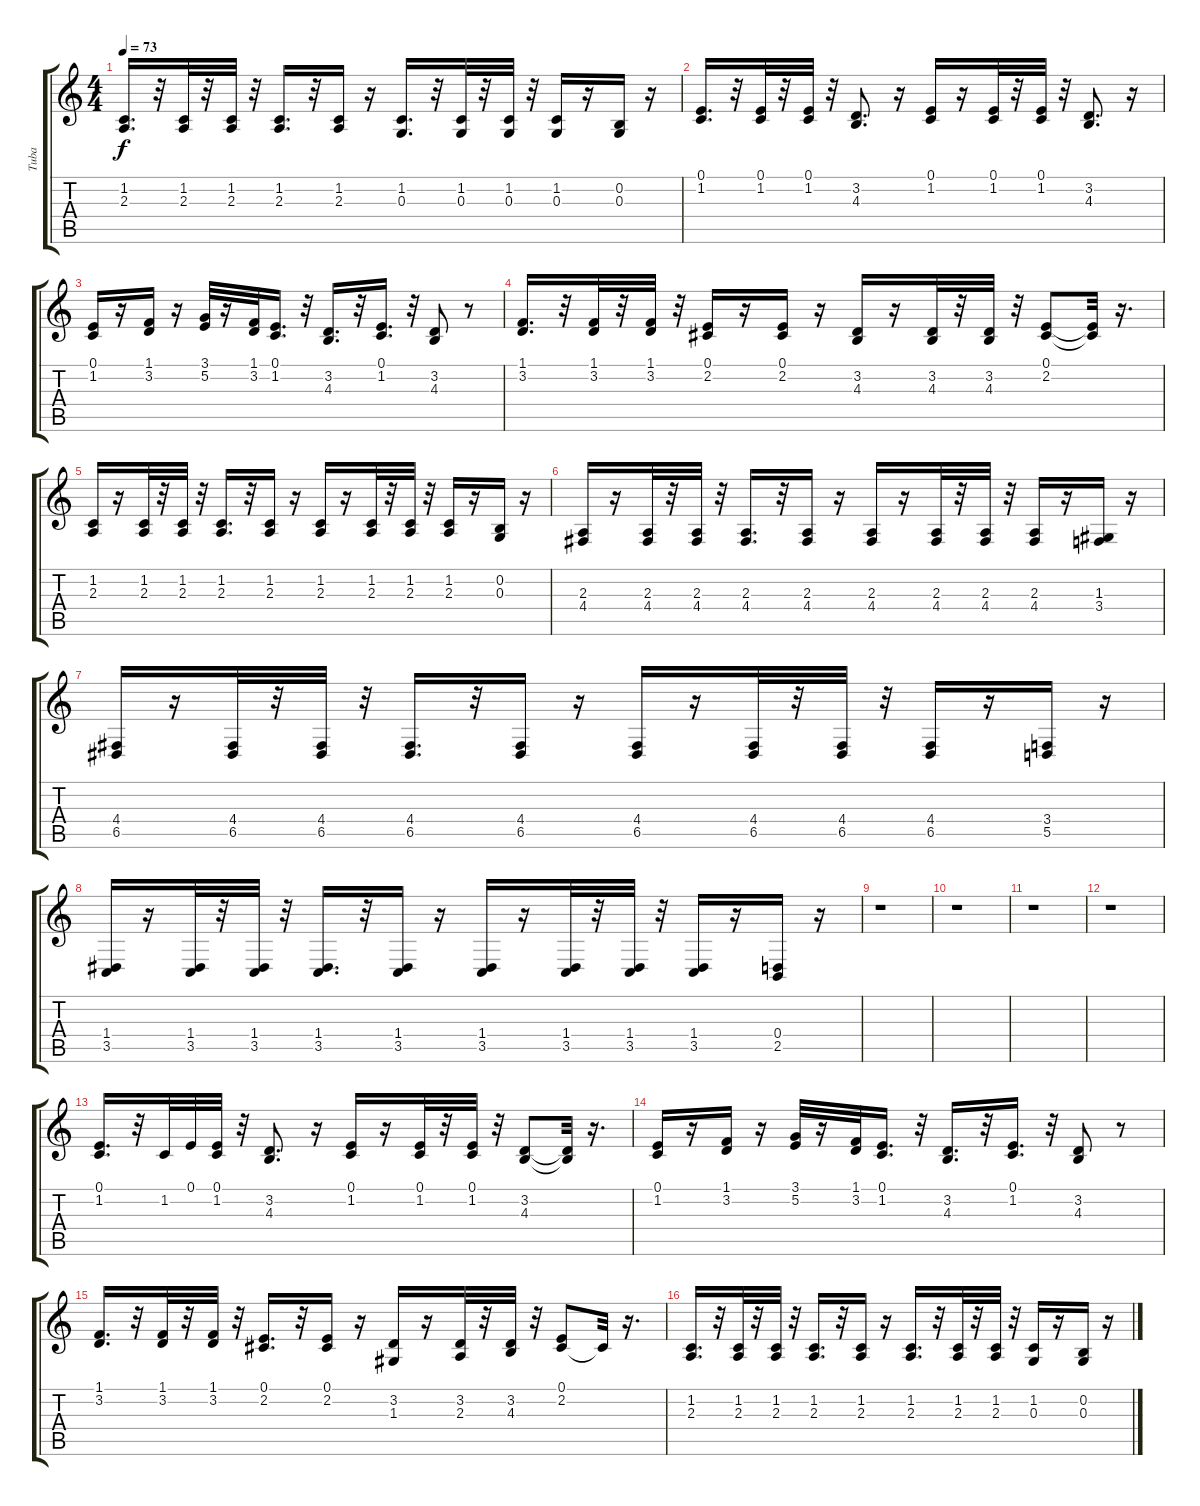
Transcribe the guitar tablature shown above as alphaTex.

\track ("Tuba" "Tuba") {instrument tuba}
\staff {score tabs}
\tuning (E4 B3 G3 D3 A2 E2) {hide}
\ts (4 4)
\tempo 73
\clef g2
\ks c
(1.2 2.3).16{d dy f} r.32 (1.2 2.3).32 r.32 (1.2 2.3).32 r.32 (1.2 2.3).16{d} r.32 (1.2 2.3).16 r.16 (1.2 0.3).16{d} r.32 (1.2 0.3).32 r.32 (1.2 0.3).32 r.32 (1.2 0.3).16 r.16 (0.2 0.3).16 r.16 |
(0.1 1.2).16{d} r.32 (0.1 1.2).32 r.32 (0.1 1.2).32 r.32 (3.2 4.3).8{d} r.16 (0.1 1.2).16 r.16 (0.1 1.2).32 r.32 (0.1 1.2).32 r.32 (3.2 4.3).8{d} r.16 |
(0.1 1.2).16 r.16 (1.1 3.2).16 r.16 (3.1 5.2).32 r.16 (1.1 3.2).32 (0.1 1.2).16{d} r.32 (3.2 4.3).16{d} r.32 (0.1 1.2).16{d} r.32 (3.2 4.3).8 r.8 |
(1.1 3.2).16{d} r.32 (1.1 3.2).32 r.32 (1.1 3.2).32 r.32 (0.1 2.2).16 r.16 (0.1 2.2).16 r.16 (3.2 4.3).16 r.16 (3.2 4.3).32 r.32 (3.2 4.3).32 r.32 (0.1 2.2).8 (0.1{t} 2.2{t}).32 r.16{d} |
(1.2 2.3).16 r.16 (1.2 2.3).32 r.32 (1.2 2.3).32 r.32 (1.2 2.3).16{d} r.32 (1.2 2.3).16 r.16 (1.2 2.3).16 r.16 (1.2 2.3).32 r.32 (1.2 2.3).32 r.32 (1.2 2.3).16 r.16 (0.2 0.3).16 r.16 |
(2.3 4.4).16 r.16 (2.3 4.4).32 r.32 (2.3 4.4).32 r.32 (2.3 4.4).16{d} r.32 (2.3 4.4).16 r.16 (2.3 4.4).16 r.16 (2.3 4.4).32 r.32 (2.3 4.4).32 r.32 (2.3 4.4).16 r.16 (1.3 3.4).16 r.16 |
(4.4 6.5).16 r.16 (4.4 6.5).32 r.32 (4.4 6.5).32 r.32 (4.4 6.5).16{d} r.32 (4.4 6.5).16 r.16 (4.4 6.5).16 r.16 (4.4 6.5).32 r.32 (4.4 6.5).32 r.32 (4.4 6.5).16 r.16 (3.4 5.5).16 r.16 |
(1.4 3.5).16 r.16 (1.4 3.5).32 r.32 (1.4 3.5).32 r.32 (1.4 3.5).16{d} r.32 (1.4 3.5).16 r.16 (1.4 3.5).16 r.16 (1.4 3.5).32 r.32 (1.4 3.5).32 r.32 (1.4 3.5).16 r.16 (0.4 2.5).16 r.16 |
r.1 |
r.1 |
r.1 |
r.1 |
(0.1 1.2).16{d} r.32 1.2.32 0.1.32 (0.1 1.2).32 r.32 (3.2 4.3).8{d} r.16 (0.1 1.2).16 r.16 (0.1 1.2).32 r.32 (0.1 1.2).32 r.32 (3.2 4.3).8 (3.2{t} 4.3{t}).32 r.16{d} |
(0.1 1.2).16 r.16 (1.1 3.2).16 r.16 (3.1 5.2).32 r.16 (1.1 3.2).32 (0.1 1.2).16{d} r.32 (3.2 4.3).16{d} r.32 (0.1 1.2).16{d} r.32 (3.2 4.3).8 r.8 |
(1.1 3.2).16{d} r.32 (1.1 3.2).32 r.32 (1.1 3.2).32 r.32 (0.1 2.2).16{d} r.32 (0.1 2.2).16 r.16 (3.2 1.3).16 r.16 (3.2 2.3).32 r.32 (3.2 4.3).32 r.32 (0.1 2.2).8 2.2{t}.32 r.16{d} |
(1.2 2.3).16{d} r.32 (1.2 2.3).32 r.32 (1.2 2.3).32 r.32 (1.2 2.3).16{d} r.32 (1.2 2.3).16 r.16 (1.2 2.3).16{d} r.32 (1.2 2.3).32 r.32 (1.2 2.3).32 r.32 (1.2 0.3).16 r.16 (0.2 0.3).16 r.16
